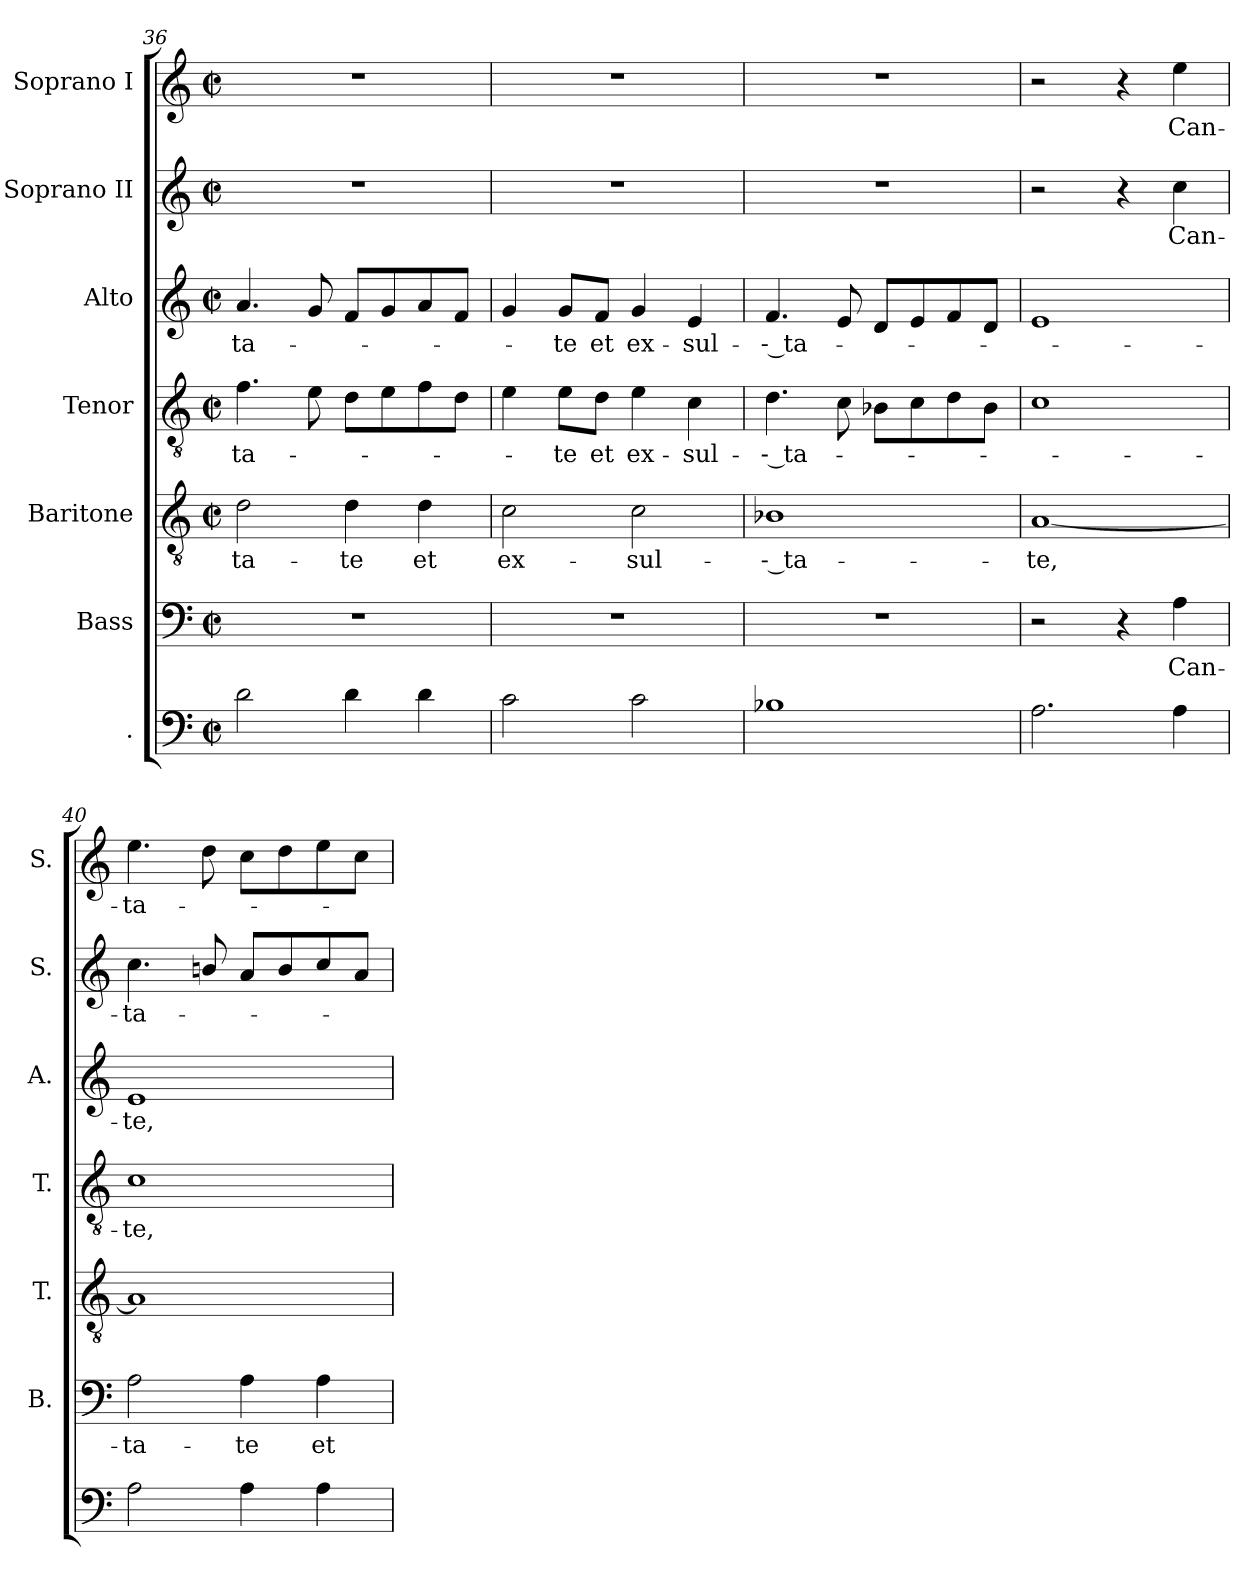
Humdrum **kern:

**kern	**kern	**text	**kern	**text	**kern	**text	**kern	**text	**kern	**text	**kern	**text
*part7	*part6	*part6	*part5	*part5	*part4	*part4	*part3	*part3	*part2	*part2	*part1	*part1
*staff7	*staff6	*staff6	*staff5	*staff5	*staff4	*staff4	*staff3	*staff3	*staff2	*staff2	*staff1	*staff1
*I".	*I"Bass	*	*I"Baritone	*	*I"Tenor	*	*I"Alto	*	*I"Soprano II	*	*I"Soprano I	*
*	*I'B.	*	*I'T.	*	*I'T.	*	*I'A.	*	*I'S.	*	*I'S.	*
*clefF4	*clefF4	*	*clefGv2	*	*clefGv2	*	*clefG2	*	*clefG2	*	*clefG2	*
*	*	*	*	*	*ITrd7c12	*	*	*	*	*	*	*
*k[]	*k[]	*	*k[]	*	*k[]	*	*k[]	*	*k[]	*	*k[]	*
*C:	*C:	*	*C:	*	*C:	*	*C:	*	*C:	*	*C:	*
*M2/2	*M2/2	*	*M2/2	*	*M2/2	*	*M2/2	*	*M2/2	*	*M2/2	*
*met(c|)	*met(c|)	*	*met(c|)	*	*met(c|)	*	*met(c|)	*	*met(c|)	*	*met(c|)	*
=36	=36	=36	=36	=36	=36	=36	=36	=36	=36	=36	=36	=36
!	!	!	!	!LO:LY:b:color=#000000	!	!	!	!	!	!	!	!
!	!	!	!	!	!	!LO:LY:b:color=#000000	!	!	!	!	!	!
!	!	!	!	!	!	!	!	!LO:LY:b:color=#000000	!	!	!	!
2di\	1r	.	2di\	-ta-	4.Fi\	-ta-	4.ai/	-ta-	1r	.	1r	.
.	.	.	.	.	8Ei\	.	8gi/	.	.	.	.	.
!	!	!	!	!LO:LY:b:color=#000000	!	!	!	!	!	!	!	!
4di\	.	.	4di\	-te	8Di\L	.	8fi/L	.	.	.	.	.
.	.	.	.	.	8Ei\	.	8gi/	.	.	.	.	.
!	!	!	!	!LO:LY:b:color=#000000	!	!	!	!	!	!	!	!
4di\	.	.	4di\	et	8Fi\	.	8ai/	.	.	.	.	.
.	.	.	.	.	8Di\J	.	8fi/J	.	.	.	.	.
=37	=37	=37	=37	=37	=37	=37	=37	=37	=37	=37	=37	=37
!	!	!	!	!LO:LY:b:color=#000000	!	!	!	!	!	!	!	!
2ci\	1r	.	2ci\	ex-	4Ei\	.	4gi/	.	1r	.	1r	.
!	!	!	!	!	!	!LO:LY:b:color=#000000	!	!	!	!	!	!
!	!	!	!	!	!	!	!	!LO:LY:b:color=#000000	!	!	!	!
.	.	.	.	.	8Ei\L	-te	8gi/L	-te	.	.	.	.
!	!	!	!	!	!	!LO:LY:b:color=#000000	!	!	!	!	!	!
!	!	!	!	!	!	!	!	!LO:LY:b:color=#000000	!	!	!	!
.	.	.	.	.	8Di\J	et	8fi/J	et	.	.	.	.
!	!	!	!	!LO:LY:b:color=#000000	!	!	!	!	!	!	!	!
!	!	!	!	!	!	!LO:LY:b:color=#000000	!	!	!	!	!	!
!	!	!	!	!	!	!	!	!LO:LY:b:color=#000000	!	!	!	!
2ci\	.	.	2ci\	-sul-	4Ei\	ex-	4gi/	ex-	.	.	.	.
!	!	!	!	!	!	!LO:LY:b:color=#000000	!	!	!	!	!	!
!	!	!	!	!	!	!	!	!LO:LY:b:color=#000000	!	!	!	!
.	.	.	.	.	4Ci\	-sul-	4ei/	-sul-	.	.	.	.
!!LO:PB:g=z
=38	=38	=38	=38	=38	=38	=38	=38	=38	=38	=38	=38	=38
!	!	!	!	!LO:LY:b:color=#000000	!	!	!	!	!	!	!	!
!	!	!	!	!	!	!LO:LY:b:color=#000000	!	!	!	!	!	!
!	!	!	!	!	!	!	!	!LO:LY:b:color=#000000	!	!	!	!
1B-Xi	1r	.	1B-Xi	-- ta-	4.Di\	-- ta-	4.fi/	-- ta-	1r	.	1r	.
.	.	.	.	.	8Ci\	.	8ei/	.	.	.	.	.
.	.	.	.	.	8BB-Xi\L	.	8di/L	.	.	.	.	.
.	.	.	.	.	8Ci\	.	8ei/	.	.	.	.	.
.	.	.	.	.	8Di\	.	8fi/	.	.	.	.	.
.	.	.	.	.	8BB-i\J	.	8di/J	.	.	.	.	.
=39	=39	=39	=39	=39	=39	=39	=39	=39	=39	=39	=39	=39
!	!	!	!	!LO:LY:b:color=#000000	!	!	!	!	!	!	!	!
2.Ai\	2r	.	[<1Ai	-te,	1Ci	.	1ei	.	2r	.	2r	.
.	4r	.	.	.	.	.	.	.	4r	.	4r	.
!	!	!LO:LY:b:color=#000000	!	!	!	!	!	!	!	!	!	!
!	!	!	!	!	!	!	!	!	!	!LO:LY:b:color=#000000	!	!
!	!	!	!	!	!	!	!	!	!	!	!	!LO:LY:b:color=#000000
4Ai\	4Ai\	Can-	.	.	.	.	.	.	4cci\	Can-	4eei\	Can-
=40	=40	=40	=40	=40	=40	=40	=40	=40	=40	=40	=40	=40
!	!	!LO:LY:b:color=#000000	!	!	!	!	!	!	!	!	!	!
!	!	!	!	!	!	!LO:LY:b:color=#000000	!	!	!	!	!	!
!	!	!	!	!	!	!	!	!LO:LY:b:color=#000000	!	!	!	!
!	!	!	!	!	!	!	!	!	!	!LO:LY:b:color=#000000	!	!
!	!	!	!	!	!	!	!	!	!	!	!	!LO:LY:b:color=#000000
2Ai\	2Ai\	-ta-	1Ai]	.	1Ci	-te,	1ei	-te,	4.cci\	-ta-	4.eei\	-ta-
.	.	.	.	.	.	.	.	.	8bni/	.	8ddi\	.
!	!	!LO:LY:b:color=#000000	!	!	!	!	!	!	!	!	!	!
4Ai\	4Ai\	-te	.	.	.	.	.	.	8ai/L	.	8cci\L	.
.	.	.	.	.	.	.	.	.	8bi/	.	8ddi\	.
!	!	!LO:LY:b:color=#000000	!	!	!	!	!	!	!	!	!	!
4Ai\	4Ai\	et	.	.	.	.	.	.	8cci/	.	8eei\	.
.	.	.	.	.	.	.	.	.	8ai/J	.	8cci\J	.
=	=	=	=	=	=	=	=	=	=	=	=	=
*-	*-	*-	*-	*-	*-	*-	*-	*-	*-	*-	*-	*-
